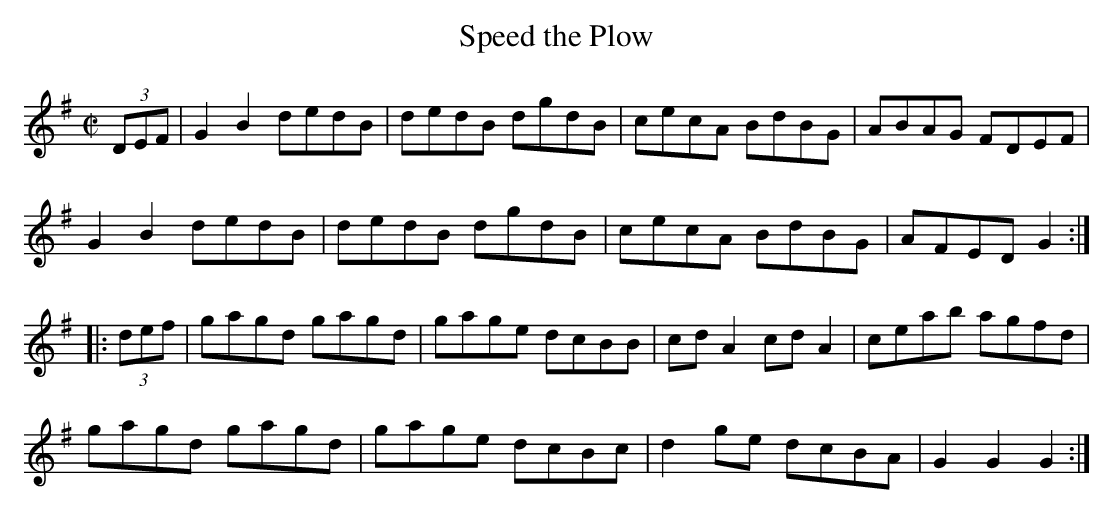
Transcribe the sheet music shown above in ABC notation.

X:1
T:Speed the Plow
M:C|
L:1/8
K:G
(3DEF|G2B2dedB|dedB dgdB|cecA BdBG|ABAG FDEF|
G2B2dedB|dedB dgdB|cecA BdBG|AFED G2:|
|:(3def|gagd gagd|gage dcBB|cdA2 cdA2|ceab agfd|
gagd gagd|gage dcBc|d2ge dcBA|G2G2G2:|]
